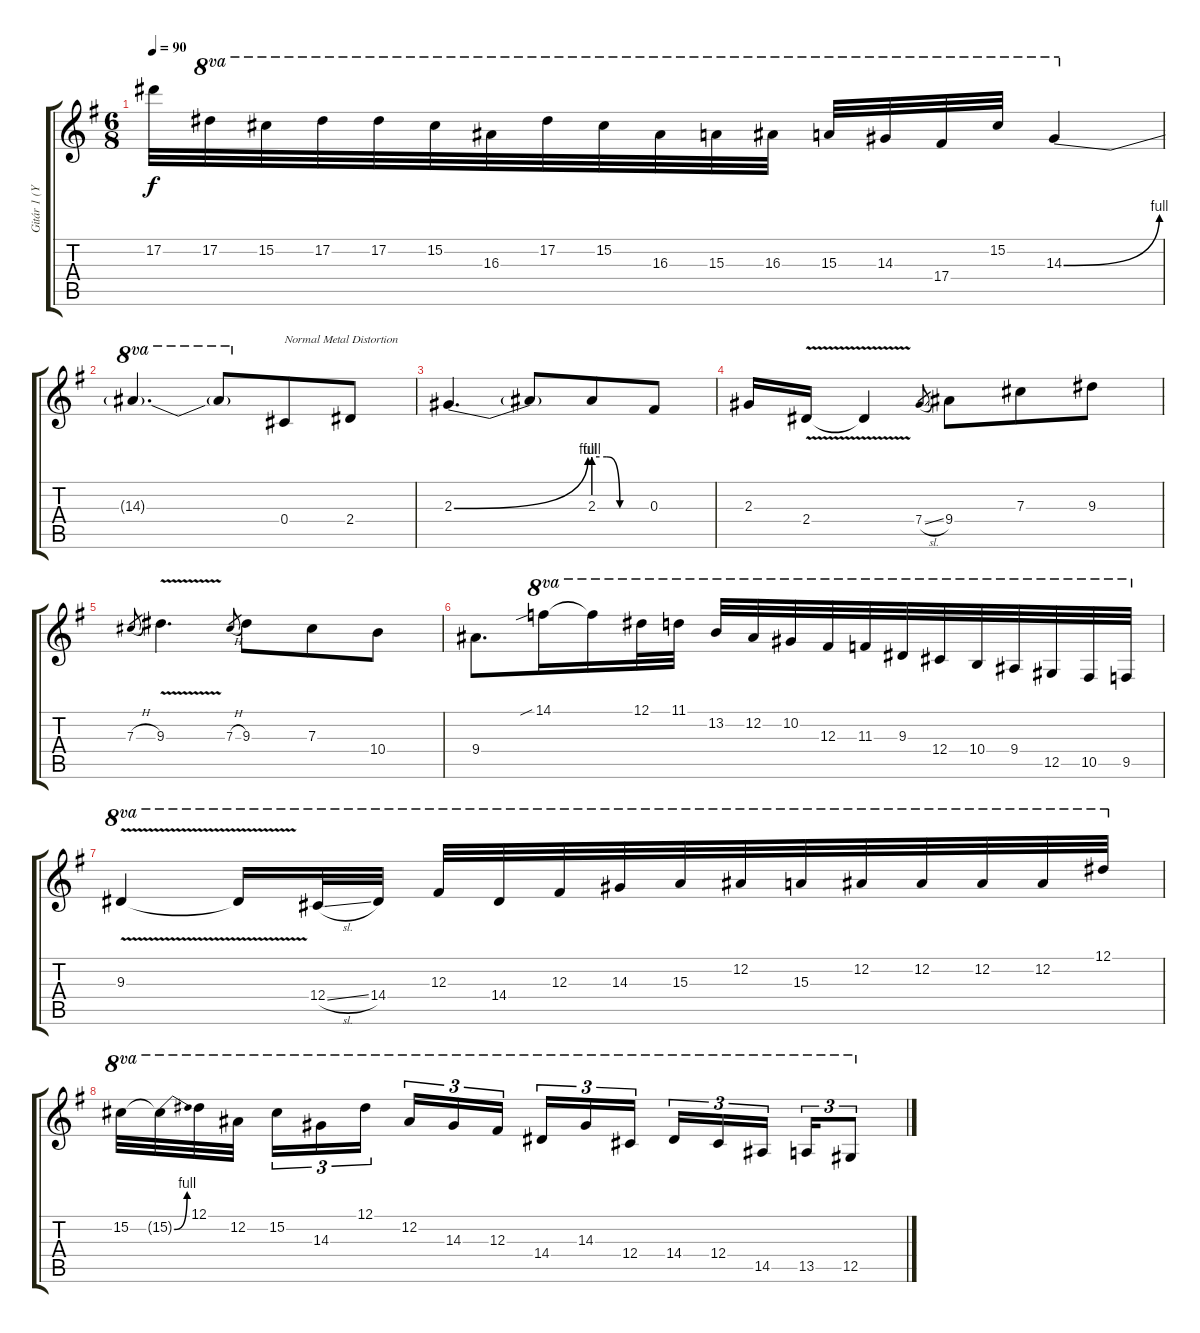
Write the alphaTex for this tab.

\track ("Gitár 1 (Yngwie Malmsteen)" "Gitár 1 (Y") {instrument distortionguitar}
\staff {score tabs}
\tuning (Eb4 Bb3 Gb3 Db3 Ab2 Eb2) {hide}
\ts (6 8)
\tempo 90
\clef g2
\ks g
17.2.32{dy f} 17.2.32{ot 8va} 15.2.32{ot 8va} 17.2.32{ot 8va} 17.2.32{ot 8va} 15.2.32{ot 8va} 16.3.32{ot 8va} 17.2.32{ot 8va} 15.2.32{ot 8va} 16.3.32{ot 8va} 15.3.32{ot 8va} 16.3.32{ot 8va} 15.3.32{ot 8va} 14.3.32{ot 8va} 17.4.32{ot 8va} 15.2.32{ot 8va} 14.3{be (bend 0 0 60 4)}.4{ot 8va} |
14.3{t}.4{d ot 8va} 14.3{t}.8{ot 8va} 0.4.8{txt "Normal Metal Distortion" instrument distortionguitar} 2.4.8 |
2.3{be (bend 0 0 60 4)}.4{d} 2.3{t}.8 2.3{be (custom 0 4 15 4 30 0 60 0)}.8 0.3.8 |
2.3.16 2.4{v}.16 2.4{t}.4 7.4{sl}.8{gr} 9.4.8 7.3.8 9.3.8 |
7.3{h}.8{gr} 9.3{v}.4{d} 7.3{h}.8{gr} 9.3.8 7.3.8 10.4.8 |
9.4.8{d} 14.1{sib}.16{ot 8va} 14.1{t}.16{ot 8va} 12.1.32{ot 8va} 11.1.32{ot 8va} 13.2.32{ot 8va} 12.2.32{ot 8va} 10.2.32{ot 8va} 12.3.32{ot 8va} 11.3.32{ot 8va} 9.3.32{ot 8va} 12.4.32{ot 8va} 10.4.32{ot 8va} 9.4.32{ot 8va} 12.5.32{ot 8va} 10.5.32{ot 8va} 9.5.32{ot 8va} |
9.3{v}.4{ot 8va} 9.3{t}.16{ot 8va} 12.4{sl}.32{ot 8va} 14.4.32{ot 8va} 12.3.32{ot 8va} 14.4.32{ot 8va} 12.3.32{ot 8va} 14.3.32{ot 8va} 15.3.32{ot 8va} 12.2.32{ot 8va} 15.3.32{ot 8va} 12.2.32{ot 8va} 12.2.32{ot 8va} 12.2.32{ot 8va} 12.2.32{ot 8va} 12.1.32{ot 8va} |
15.2.32{ot 8va} 15.2{be (bend 0 0 60 4) t}.32{ot 8va} 12.1.32{ot 8va} 12.2.32{ot 8va beam splitsecondary} 15.2.16{tu (3 2) ot 8va} 14.3.16{tu (3 2) ot 8va} 12.1.16{tu (3 2) ot 8va beam splitsecondary} 12.2.16{tu (3 2) ot 8va} 14.3.16{tu (3 2) ot 8va} 12.3.16{tu (3 2) ot 8va} 14.4.16{tu (3 2) ot 8va} 14.3.16{tu (3 2) ot 8va} 12.4.16{tu (3 2) ot 8va beam splitsecondary} 14.4.16{tu (3 2) ot 8va} 12.4.16{tu (3 2) ot 8va} 14.5.16{tu (3 2) ot 8va beam splitsecondary} 13.5.16{tu (3 2) ot 8va} 12.5.8{tu (3 2) ot 8va}
